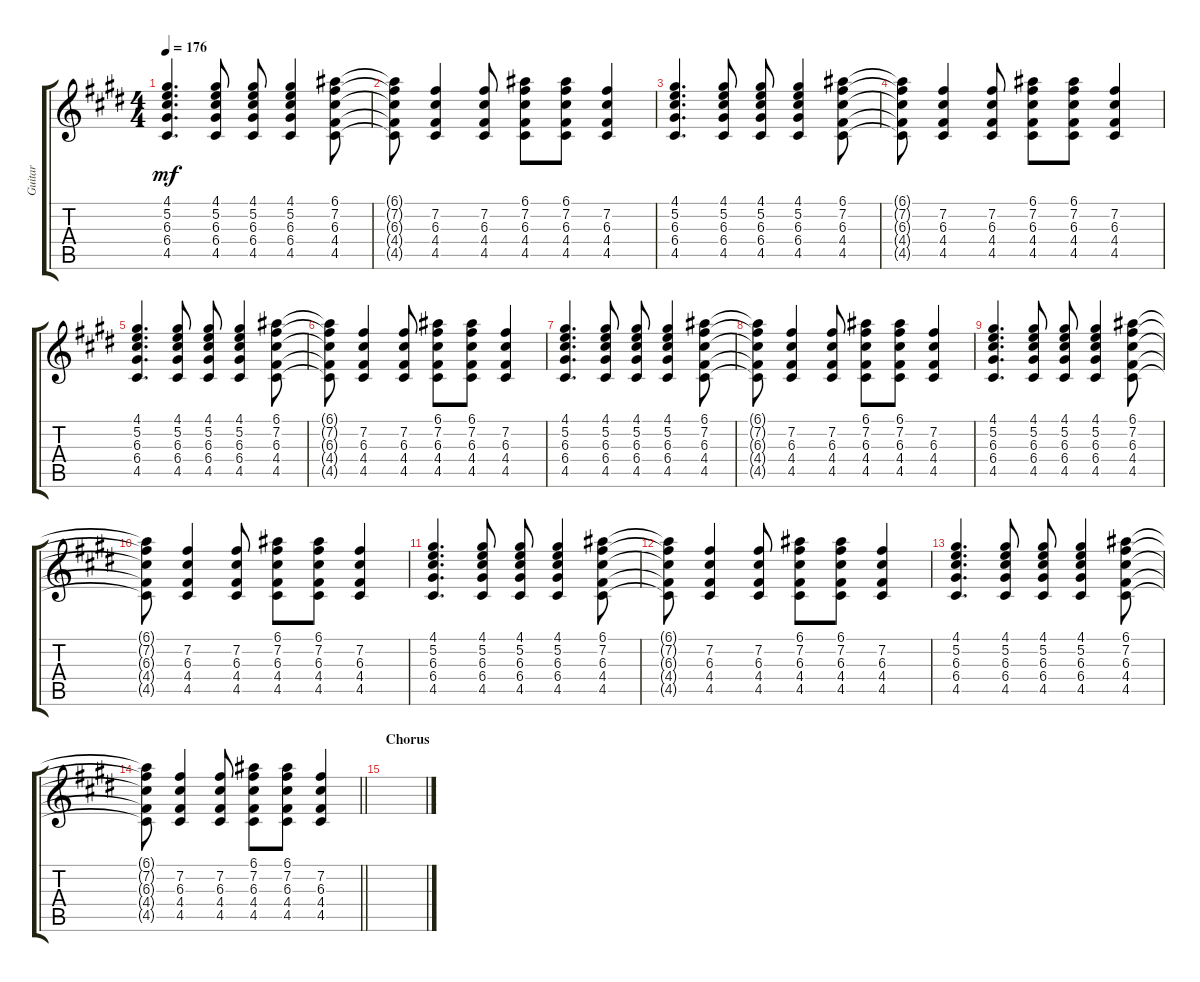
\track ("Guitar " "Guitar ") {instrument distortionguitar}
\staff {score tabs}
\tuning (E4 B3 G3 D3 A2 E2) {hide}
\ts (4 4)
\tempo 176
\clef g2
\ks e
(4.1 5.2 6.3 6.4 4.5).4{d dy mf} (4.1 5.2 6.3 6.4 4.5).8 (4.1 5.2 6.3 6.4 4.5).8 (4.1 5.2 6.3 6.4 4.5).4 (6.1 7.2 6.3 4.4 4.5).8 |
(6.1{t} 7.2{t} 6.3{t} 4.4{t} 4.5{t}).8 (7.2 6.3 4.4 4.5).4 (7.2 6.3 4.4 4.5).8 (6.1 7.2 6.3 4.4 4.5).8 (6.1 7.2 6.3 4.4 4.5).8 (7.2 6.3 4.4 4.5).4 |
(4.1 5.2 6.3 6.4 4.5).4{d} (4.1 5.2 6.3 6.4 4.5).8 (4.1 5.2 6.3 6.4 4.5).8 (4.1 5.2 6.3 6.4 4.5).4 (6.1 7.2 6.3 4.4 4.5).8 |
(6.1{t} 7.2{t} 6.3{t} 4.4{t} 4.5{t}).8 (7.2 6.3 4.4 4.5).4 (7.2 6.3 4.4 4.5).8 (6.1 7.2 6.3 4.4 4.5).8 (6.1 7.2 6.3 4.4 4.5).8 (7.2 6.3 4.4 4.5).4 |
(4.1 5.2 6.3 6.4 4.5).4{d} (4.1 5.2 6.3 6.4 4.5).8 (4.1 5.2 6.3 6.4 4.5).8 (4.1 5.2 6.3 6.4 4.5).4 (6.1 7.2 6.3 4.4 4.5).8 |
(6.1{t} 7.2{t} 6.3{t} 4.4{t} 4.5{t}).8 (7.2 6.3 4.4 4.5).4 (7.2 6.3 4.4 4.5).8 (6.1 7.2 6.3 4.4 4.5).8 (6.1 7.2 6.3 4.4 4.5).8 (7.2 6.3 4.4 4.5).4 |
(4.1 5.2 6.3 6.4 4.5).4{d} (4.1 5.2 6.3 6.4 4.5).8 (4.1 5.2 6.3 6.4 4.5).8 (4.1 5.2 6.3 6.4 4.5).4 (6.1 7.2 6.3 4.4 4.5).8 |
(6.1{t} 7.2{t} 6.3{t} 4.4{t} 4.5{t}).8 (7.2 6.3 4.4 4.5).4 (7.2 6.3 4.4 4.5).8 (6.1 7.2 6.3 4.4 4.5).8 (6.1 7.2 6.3 4.4 4.5).8 (7.2 6.3 4.4 4.5).4 |
(4.1 5.2 6.3 6.4 4.5).4{d} (4.1 5.2 6.3 6.4 4.5).8 (4.1 5.2 6.3 6.4 4.5).8 (4.1 5.2 6.3 6.4 4.5).4 (6.1 7.2 6.3 4.4 4.5).8 |
(6.1{t} 7.2{t} 6.3{t} 4.4{t} 4.5{t}).8 (7.2 6.3 4.4 4.5).4 (7.2 6.3 4.4 4.5).8 (6.1 7.2 6.3 4.4 4.5).8 (6.1 7.2 6.3 4.4 4.5).8 (7.2 6.3 4.4 4.5).4 |
(4.1 5.2 6.3 6.4 4.5).4{d} (4.1 5.2 6.3 6.4 4.5).8 (4.1 5.2 6.3 6.4 4.5).8 (4.1 5.2 6.3 6.4 4.5).4 (6.1 7.2 6.3 4.4 4.5).8 |
(6.1{t} 7.2{t} 6.3{t} 4.4{t} 4.5{t}).8 (7.2 6.3 4.4 4.5).4 (7.2 6.3 4.4 4.5).8 (6.1 7.2 6.3 4.4 4.5).8 (6.1 7.2 6.3 4.4 4.5).8 (7.2 6.3 4.4 4.5).4 |
(4.1 5.2 6.3 6.4 4.5).4{d} (4.1 5.2 6.3 6.4 4.5).8 (4.1 5.2 6.3 6.4 4.5).8 (4.1 5.2 6.3 6.4 4.5).4 (6.1 7.2 6.3 4.4 4.5).8 |
\barLineRight lightlight
(6.1{t} 7.2{t} 6.3{t} 4.4{t} 4.5{t}).8 (7.2 6.3 4.4 4.5).4 (7.2 6.3 4.4 4.5).8 (6.1 7.2 6.3 4.4 4.5).8 (6.1 7.2 6.3 4.4 4.5).8 (7.2 6.3 4.4 4.5).4 |
\section ("" "Chorus")
